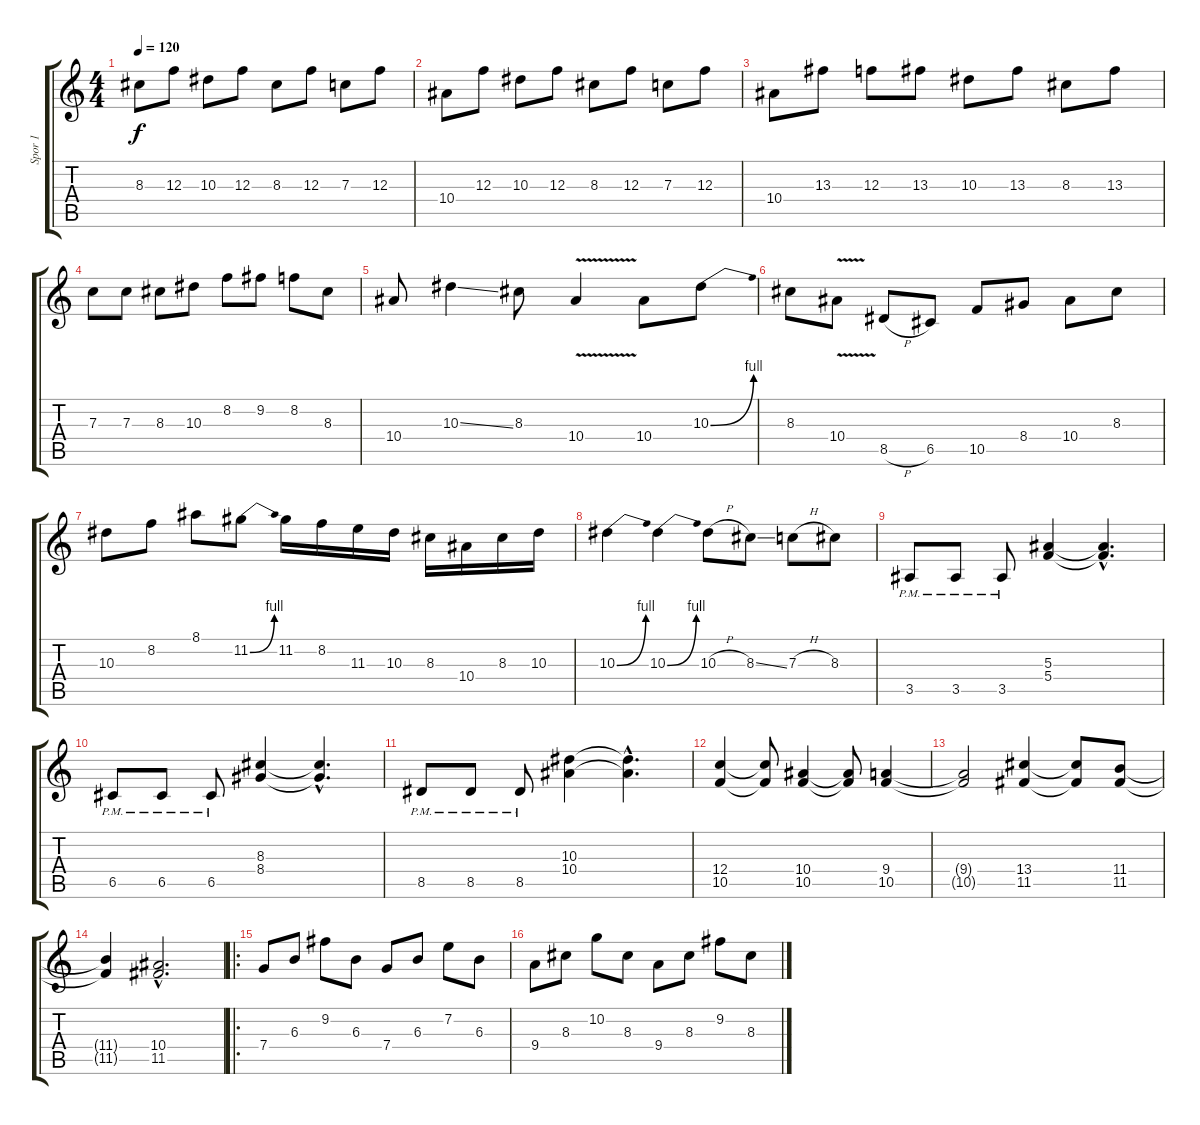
\track ("Spor 1" "Spor 1") {instrument overdrivenguitar}
\staff {score tabs}
\tuning (D4 A3 F3 C3 G2 D2) {hide}
\ts (4 4)
\tempo 120
\clef g2
\ks c
8.3.8{dy f} 12.3.8 10.3.8 12.3.8 8.3.8 12.3.8 7.3.8 12.3.8 |
10.4.8 12.3.8 10.3.8 12.3.8 8.3.8 12.3.8 7.3.8 12.3.8 |
10.4.8 13.3.8 12.3.8 13.3.8 10.3.8 13.3.8 8.3.8 13.3.8 |
7.3.8 7.3.8 8.3.8 10.3.8 8.2.8 9.2.8 8.2.8 8.3.8 |
10.4.8 10.3{ss}.4 8.3.8 10.4{v}.4 10.4.8 10.3{be (bend 0 0 60 4)}.8 |
8.3.8 10.4{v}.8 8.5{h}.8 6.5.8 10.5.8 8.4.8 10.4.8 8.3.8 |
10.3.8 8.2.8 8.1.8 11.2{be (bend 0 0 60 4)}.8 11.2.16 8.2.16 11.3.16 10.3.16 8.3.16 10.4.16 8.3.16 10.3.16 |
10.3{be (bend 0 0 60 4)}.4 10.3{be (bend 0 0 60 4)}.4 10.3{h}.8 8.3{ss}.8 7.3{h}.8 8.3.8 |
3.5{pm}.8 3.5{pm}.8 3.5{pm}.8 (5.3 5.4).4 (5.3{hac t} 5.4{hac t}).4{d} |
6.5{pm}.8 6.5{pm}.8 6.5{pm}.8 (8.3 8.4).4 (8.3{hac t} 8.4{hac t}).4{d} |
8.5{pm}.8 8.5{pm}.8 8.5{pm}.8 (10.3 10.4).4 (10.3{hac t} 10.4{hac t}).4{d} |
(12.4 10.5).4 (12.4{t} 10.5{t}).8 (10.4 10.5).4 (10.4{t} 10.5{t}).8 (9.4 10.5).4 |
(9.4{t} 10.5{t}).2 (13.4 11.5).4 (13.4{t} 11.5{t}).8 (11.4 11.5).8 |
(11.4{t} 11.5{t}).4 (10.4{hac} 11.5{hac}).2{d} |
\ro
7.4.8 6.3.8 9.2.8 6.3.8 7.4.8 6.3.8 7.2.8 6.3.8 |
9.4.8 8.3.8 10.2.8 8.3.8 9.4.8 8.3.8 9.2.8 8.3.8
